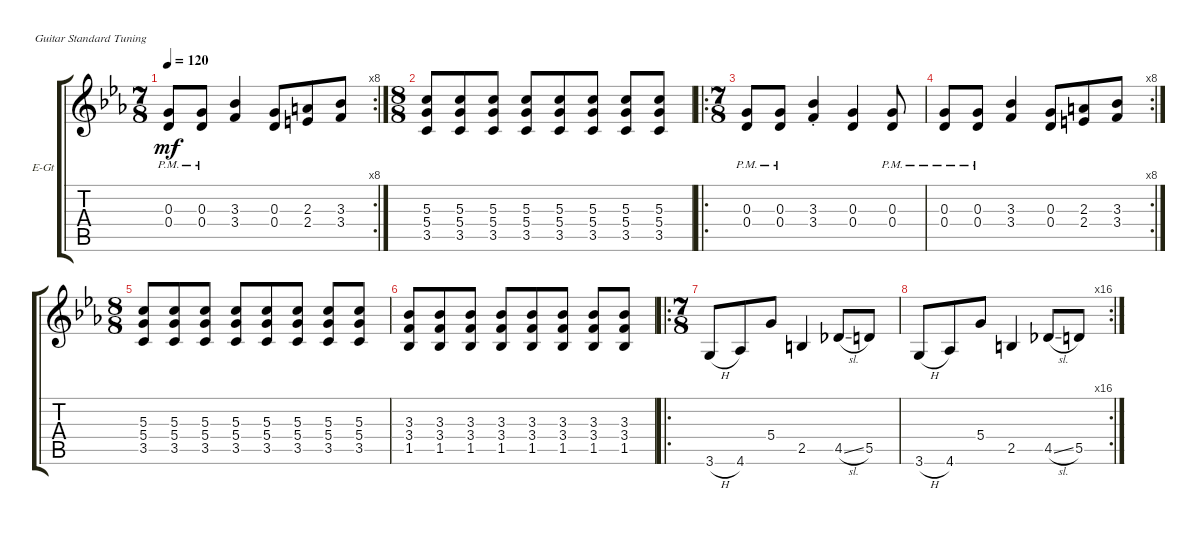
\defaultSystemsLayout 4
\bracketExtendMode groupsimilarinstruments
\firstSystemTrackNameOrientation horizontal
\otherSystemsTrackNameOrientation horizontal
\track ("Electric Guitar" "E-Gt") {instrument distortionguitar}
\staff {score tabs}
\tuning (E4 B3 G3 D3 A2 E2)
\rc 8
\ts (7 8)
\tempo 120
\clef g2
\ks cminor
(0.4{pm} 0.3{pm}).8{dy mf} (0.4{pm} 0.3{pm}).8 (3.3 3.4).4 (0.3 0.4).8 (2.4 2.3).8 (3.3 3.4).8 |
\ts (8 8)
(3.5 5.4 5.3).8 (5.3 5.4 3.5).8 (5.3 5.4 3.5).8 (5.3 5.4 3.5).8 (5.3 5.4 3.5).8 (5.3 5.4 3.5).8 (5.3 5.4 3.5).8 (3.5 5.4 5.3).8 |
\ro
\ts (7 8)
(0.4{pm} 0.3{pm}).8 (0.3{pm} 0.4{pm}).8 (3.3{st} 3.4{st}).4 (0.3 0.4).4 (0.4{pm} 0.3{pm}).8 |
\rc 8
(0.4{pm} 0.3{pm}).8 (0.4{pm} 0.3{pm}).8 (3.3 3.4).4 (0.3 0.4).8 (2.4 2.3).8 (3.3 3.4).8 |
\ts (8 8)
(3.5 5.4 5.3).8 (5.3 5.4 3.5).8 (5.3 5.4 3.5).8 (5.3 5.4 3.5).8 (5.3 5.4 3.5).8 (5.3 5.4 3.5).8 (5.3 5.4 3.5).8 (3.5 5.4 5.3).8 |
(1.5 3.4 3.3).8 (1.5 3.4 3.3).8 (1.5 3.4 3.3).8 (1.5 3.4 3.3).8 (1.5 3.4 3.3).8 (1.5 3.4 3.3).8 (1.5 3.4 3.3).8 (1.5 3.4 3.3).8 |
\ro
\ts (7 8)
3.6{h}.8 4.6.8 5.4.8 2.5.4 4.5{sl}.8 5.5.8 |
\rc 16
3.6{h}.8 4.6.8 5.4.8 2.5.4 4.5{sl}.8 5.5.8
